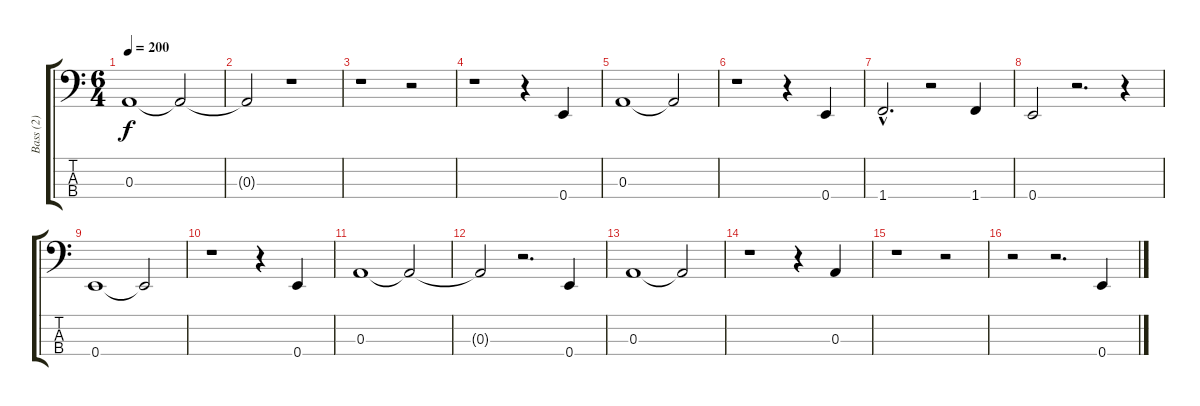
\track ("Bass (2)" "Bass (2)") {instrument acousticbass}
\staff {score tabs}
\tuning (G2 D2 A1 E1) {hide}
\ts (6 4)
\tempo 200
\clef f4
\ks c
0.3.1{dy f instrument acousticbass} 0.3{t}.2 |
0.3{t}.2 r.1 |
r.1 r.2 |
r.1 r.4 0.4.4 |
0.3.1 0.3{t}.2 |
r.1 r.4 0.4.4 |
1.4{hac}.2{d} r.2 1.4.4 |
0.4.2 r.2{d} r.4 |
0.4.1 0.4{t}.2 |
r.1 r.4 0.4.4 |
0.3.1 0.3{t}.2 |
0.3{t}.2 r.2{d} 0.4.4 |
0.3.1 0.3{t}.2 |
r.1 r.4 0.3.4 |
r.1 r.2 |
r.2 r.2{d} 0.4.4
